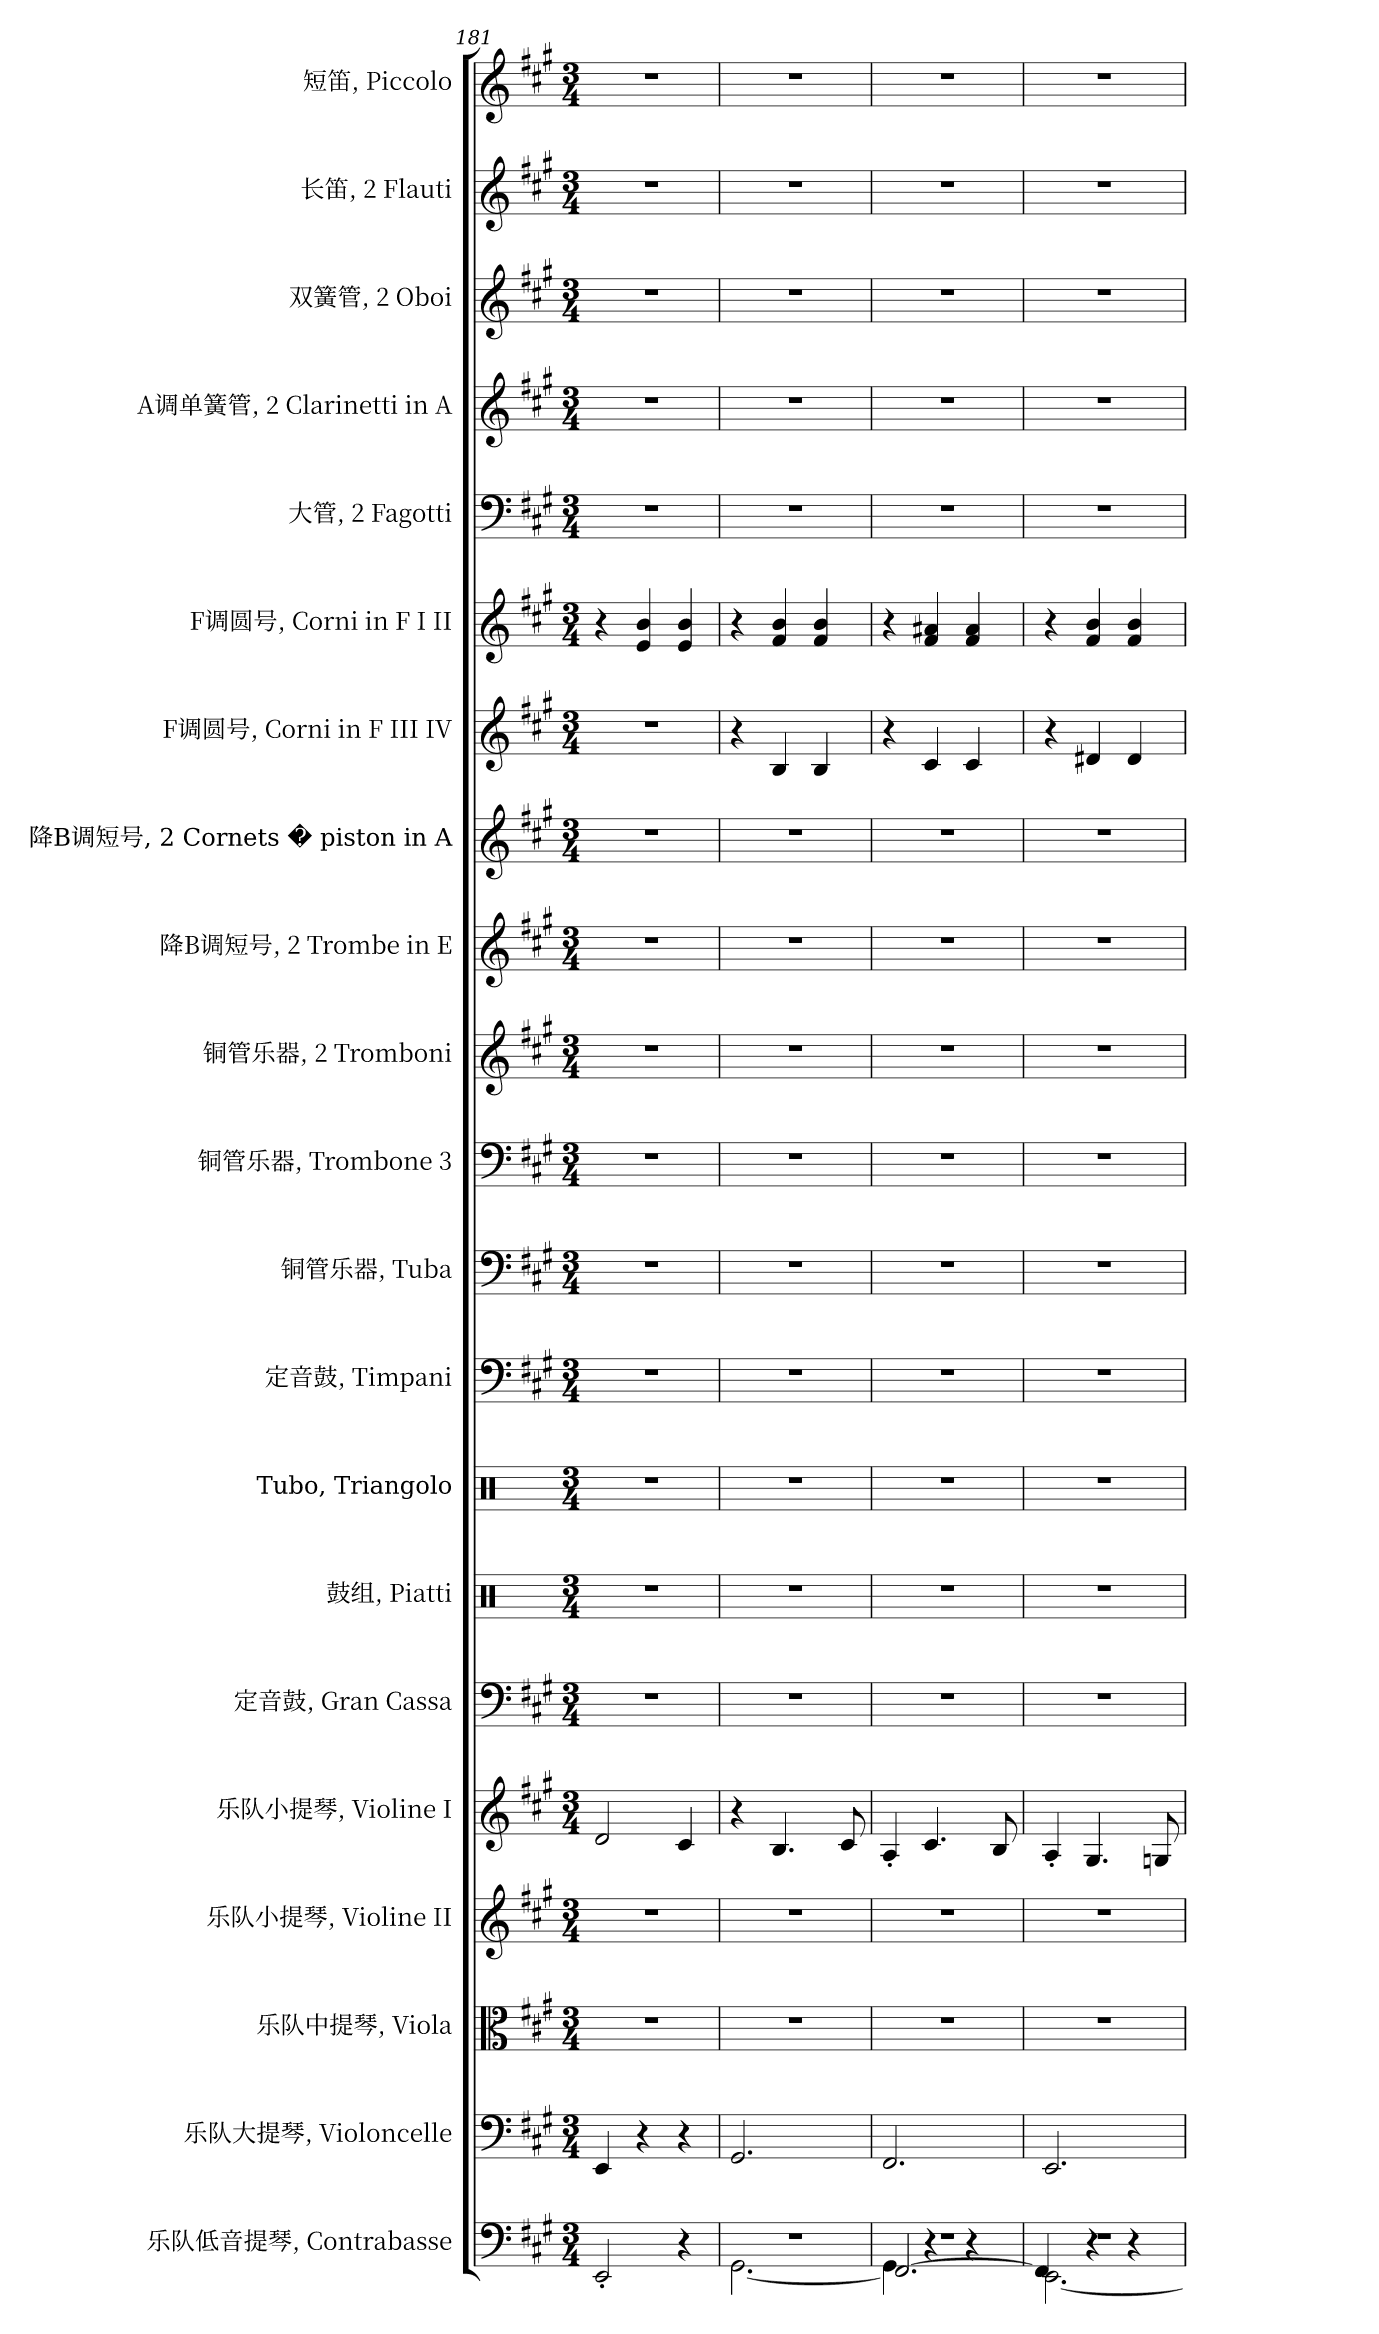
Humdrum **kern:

**kern	**kern	**kern	**kern	**kern	**kern	**kern	**kern	**kern	**kern	**kern	**kern	**kern	**kern	**kern	**kern	**kern	**kern	**kern	**kern	**kern
*part21	*part20	*part19	*part18	*part17	*part16	*part15	*part14	*part13	*part12	*part11	*part10	*part9	*part8	*part7	*part6	*part5	*part4	*part3	*part2	*part1
*staff21	*staff20	*staff19	*staff18	*staff17	*staff16	*staff15	*staff14	*staff13	*staff12	*staff11	*staff10	*staff9	*staff8	*staff7	*staff6	*staff5	*staff4	*staff3	*staff2	*staff1
*I"乐队低音提琴, Contrabasse	*I"乐队大提琴, Violoncelle	*I"乐队中提琴, Viola	*I"乐队小提琴, Violine II	*I"乐队小提琴, Violine I	*I"定音鼓, Gran Cassa	*I"鼓组, Piatti	*I"Tubo, Triangolo	*I"定音鼓, Timpani	*I"铜管乐器, Tuba	*I"铜管乐器, Trombone 3	*I"铜管乐器, 2 Tromboni	*I"降B调短号, 2 Trombe in E	*I"降B调短号, 2 Cornets � piston in A	*I"F调圆号, Corni in F III IV	*I"F调圆号, Corni in F I II	*I"大管, 2 Fagotti	*I"A调单簧管, 2 Clarinetti in A	*I"双簧管, 2 Oboi	*I"长笛, 2 Flauti	*I"短笛, Piccolo
*I'Cbs.	*	*	*	*	*	*	*I'Tu.	*I'Timp.	*	*	*	*	*I'B♭ Cnt.	*	*	*	*I'A Cl.	*I'Ob.	*I'Fl.	*I'Picc.
!!LO:PB:g=z
*clefF4	*clefF4	*clefC3	*clefG2	*clefG2	*clefF4	*clefX	*clefX	*clefF4	*clefF4	*clefF4	*clefG2	*clefG2	*clefG2	*clefG2	*clefG2	*clefF4	*clefG2	*clefG2	*clefG2	*clefG2
*ITrd7c12	*	*	*	*	*	*	*	*	*	*	*	*ITrd1c2	*ITrd1c2	*ITrd4c7	*ITrd4c7	*	*ITrd2c3	*	*	*ITrd-7c-12
*k[f#c#g#]	*k[f#c#g#]	*k[f#c#g#]	*k[f#c#g#]	*k[f#c#g#]	*k[f#c#g#]	*k[]	*k[]	*k[f#c#g#]	*k[f#c#g#]	*k[f#c#g#]	*k[f#c#g#]	*k[f#]	*k[f#]	*k[f#c#]	*k[f#c#]	*k[f#c#g#]	*k[f#c#g#d#a#e#]	*k[f#c#g#]	*k[f#c#g#]	*k[f#c#g#]
*M3/4	*M3/4	*M3/4	*M3/4	*M3/4	*M3/4	*M3/4	*M3/4	*M3/4	*M3/4	*M3/4	*M3/4	*M3/4	*M3/4	*M3/4	*M3/4	*M3/4	*M3/4	*M3/4	*M3/4	*M3/4
*MM200	*MM200	*MM200	*MM200	*MM200	*MM200	*MM200	*MM200	*MM200	*MM200	*MM200	*MM200	*MM200	*MM200	*MM200	*MM200	*MM200	*MM200	*MM200	*MM200	*MM200
=181	=181	=181	=181	=181	=181	=181	=181	=181	=181	=181	=181	=181	=181	=181	=181	=181	=181	=181	=181	=181
2EEE'/	4EE/	2.r	2.r	2d/	2.r	2.r	2.r	2.r	2.r	2.r	2.r	2.r	2.r	2.r	4r	2.r	2.r	2.r	2.r	2.r
.	4r	.	.	.	.	.	.	.	.	.	.	.	.	.	4A/ 4e/	.	.	.	.	.
4r	4r	.	.	4c#/	.	.	.	.	.	.	.	.	.	.	4A/ 4e/	.	.	.	.	.
=182	=182	=182	=182	=182	=182	=182	=182	=182	=182	=182	=182	=182	=182	=182	=182	=182	=182	=182	=182	=182
*	*	*	*	*	*	*	*	*	*	*	*	*	*	*	*	*	*	*	*	*MM200
*^	*	*	*	*	*	*	*	*	*	*	*	*	*	*	*	*	*	*	*	*
2.r	[2.GGG#\	2.GG#/	2.r	2.r	4r	2.r	2.r	2.r	2.r	2.r	2.r	2.r	2.r	2.r	4r	4r	2.r	2.r	2.r	2.r	2.r
.	.	.	.	.	4.B/	.	.	.	.	.	.	.	.	.	4E/	4B/ 4e/	.	.	.	.	.
.	.	.	.	.	.	.	.	.	.	.	.	.	.	.	4E/	4B/ 4e/	.	.	.	.	.
.	.	.	.	.	8c#/	.	.	.	.	.	.	.	.	.	.	.	.	.	.	.	.
*v	*v	*	*	*	*	*	*	*	*	*	*	*	*	*	*	*	*	*	*	*	*
=183	=183	=183	=183	=183	=183	=183	=183	=183	=183	=183	=183	=183	=183	=183	=183	=183	=183	=183	=183	=183
*	*	*	*	*	*	*	*	*	*	*	*	*	*	*	*	*	*	*	*	*MM200
*^	*	*	*	*	*	*	*	*	*	*	*	*	*	*	*	*	*	*	*	*
*	*^	*	*	*	*	*	*	*	*	*	*	*	*	*	*	*	*	*	*	*	*
2.r	4GGG#\]	[2.FFF#/	2.FF#/	2.r	2.r	4A'/	2.r	2.r	2.r	2.r	2.r	2.r	2.r	2.r	2.r	4r	4r	2.r	2.r	2.r	2.r	2.r
.	4r	.	.	.	.	4.c#/	.	.	.	.	.	.	.	.	.	4F#/	4B/ 4d#X/	.	.	.	.	.
.	4r	.	.	.	.	.	.	.	.	.	.	.	.	.	.	4F#/	4B/ 4d#/	.	.	.	.	.
.	.	.	.	.	.	8B/	.	.	.	.	.	.	.	.	.	.	.	.	.	.	.	.
=184	=184	=184	=184	=184	=184	=184	=184	=184	=184	=184	=184	=184	=184	=184	=184	=184	=184	=184	=184	=184	=184	=184
*	*	*	*	*	*	*	*	*	*	*	*	*	*	*	*	*	*	*	*	*	*	*MM191
2.r	[2.EEE\	4FFF#/]	2.EE/	2.r	2.r	4A'/	2.r	2.r	2.r	2.r	2.r	2.r	2.r	2.r	2.r	4r	4r	2.r	2.r	2.r	2.r	2.r
.	.	4r	.	.	.	4.G#/	.	.	.	.	.	.	.	.	.	4G#X/	4B/ 4e/	.	.	.	.	.
.	.	4r	.	.	.	.	.	.	.	.	.	.	.	.	.	4G#/	4B/ 4e/	.	.	.	.	.
.	.	.	.	.	.	8Gn/	.	.	.	.	.	.	.	.	.	.	.	.	.	.	.	.
*v	*v	*v	*	*	*	*	*	*	*	*	*	*	*	*	*	*	*	*	*	*	*	*
=	=	=	=	=	=	=	=	=	=	=	=	=	=	=	=	=	=	=	=	=
*-	*-	*-	*-	*-	*-	*-	*-	*-	*-	*-	*-	*-	*-	*-	*-	*-	*-	*-	*-	*-
